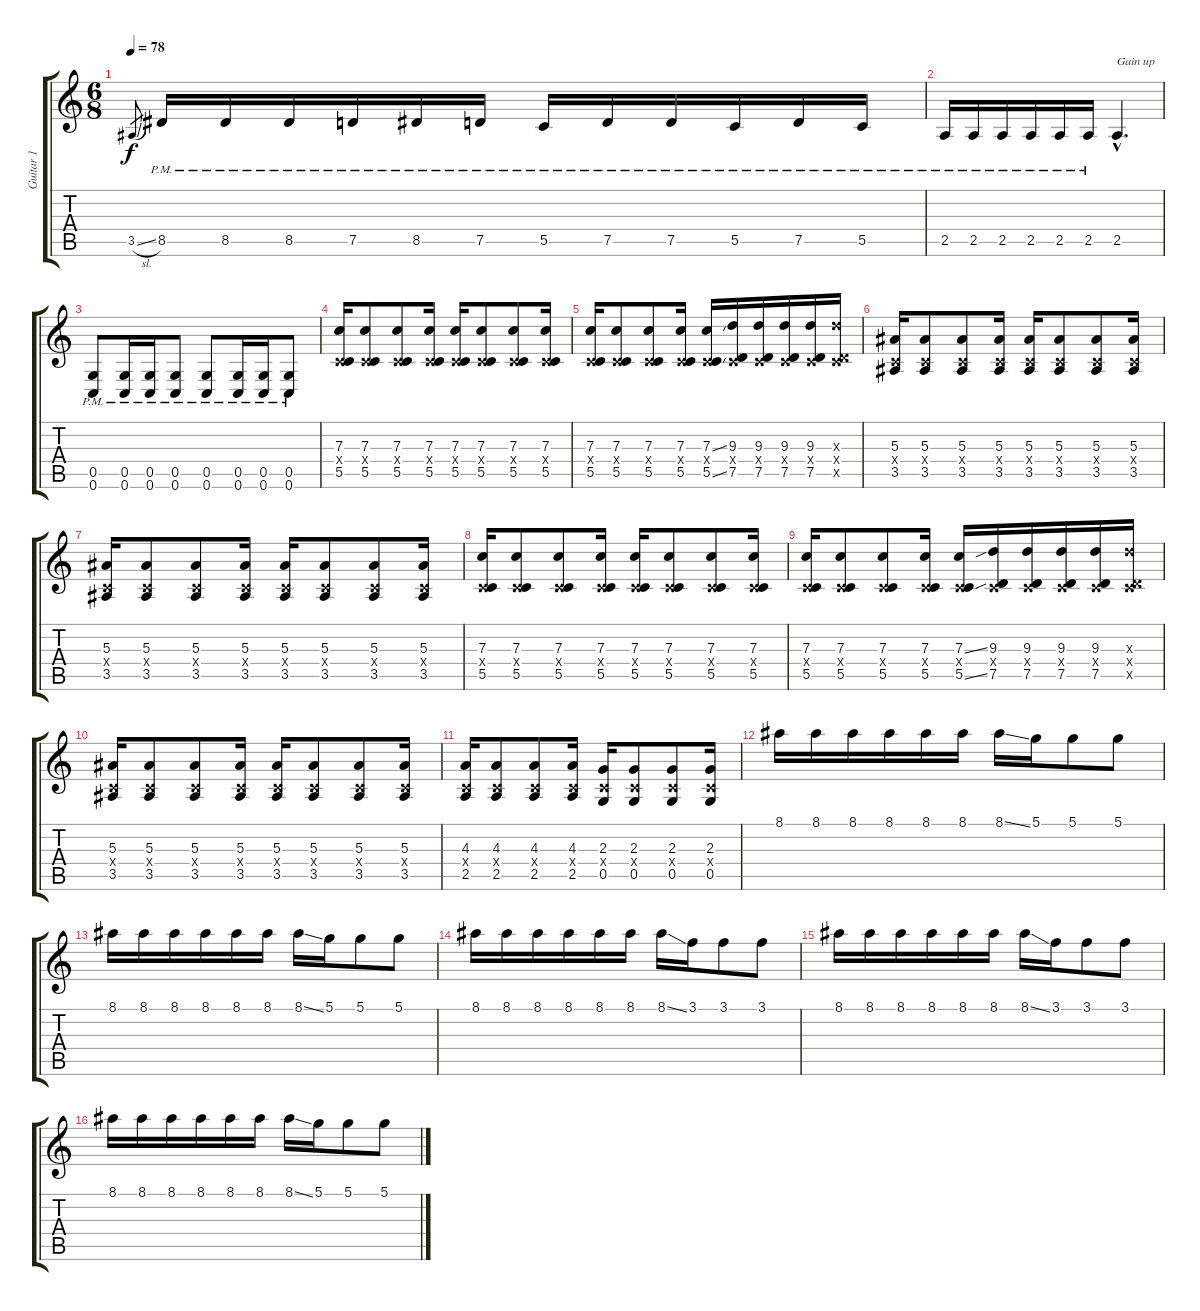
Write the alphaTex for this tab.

\track ("Guitar 1" "Guitar 1") {instrument distortionguitar}
\staff {score tabs}
\tuning (D4 A3 F3 C3 G2 C2) {hide}
\ts (6 8)
\tempo 78
\clef g2
\ks c
3.5{sl}.8{gr dy f} 8.5{pm}.16 8.5{pm}.16 8.5{pm}.16 7.5{pm}.16 8.5{pm}.16 7.5{pm}.16 5.5{pm}.16 7.5{pm}.16 7.5{pm}.16 5.5{pm}.16 7.5{pm}.16 5.5{pm}.16 |
2.5{pm}.16 2.5{pm}.16 2.5{pm}.16 2.5{pm}.16 2.5{pm}.16 2.5{pm}.16 2.5{hac}.4{d txt "Gain up" instrument distortionguitar} |
(0.5{pm} 0.6{pm}).8 (0.5{pm} 0.6{pm}).16 (0.5{pm} 0.6{pm}).16 (0.5{pm} 0.6{pm}).8 (0.5{pm} 0.6{pm}).8 (0.5{pm} 0.6{pm}).16 (0.5{pm} 0.6{pm}).16 (0.5{pm} 0.6{pm}).8 |
(7.3 0.4{x} 5.5).16 (7.3 0.4{x} 5.5).8 (7.3 0.4{x} 5.5).8 (7.3 0.4{x} 5.5).16 (7.3 0.4{x} 5.5).16 (7.3 0.4{x} 5.5).8 (7.3 0.4{x} 5.5).8 (7.3 0.4{x} 5.5).16 |
(7.3 0.4{x} 5.5).16 (7.3 0.4{x} 5.5).8 (7.3 0.4{x} 5.5).8 (7.3 0.4{x} 5.5).16 (7.3{ss} 0.4{x} 5.5{ss}).16 (9.3 0.4{x} 7.5).16 (9.3 0.4{x} 7.5).16 (9.3 0.4{x} 7.5).16 (9.3 0.4{x} 7.5).16 (9.3{x} 0.4{x} 7.5{x}).16 |
(5.3 0.4{x} 3.5).16 (5.3 0.4{x} 3.5).8 (5.3 0.4{x} 3.5).8 (5.3 0.4{x} 3.5).16 (5.3 0.4{x} 3.5).16 (5.3 0.4{x} 3.5).8 (5.3 0.4{x} 3.5).8 (5.3 0.4{x} 3.5).16 |
(5.3 0.4{x} 3.5).16 (5.3 0.4{x} 3.5).8 (5.3 0.4{x} 3.5).8 (5.3 0.4{x} 3.5).16 (5.3 0.4{x} 3.5).16 (5.3 0.4{x} 3.5).8 (5.3 0.4{x} 3.5).8 (5.3 0.4{x} 3.5).16 |
(7.3 0.4{x} 5.5).16 (7.3 0.4{x} 5.5).8 (7.3 0.4{x} 5.5).8 (7.3 0.4{x} 5.5).16 (7.3 0.4{x} 5.5).16 (7.3 0.4{x} 5.5).8 (7.3 0.4{x} 5.5).8 (7.3 0.4{x} 5.5).16 |
(7.3 0.4{x} 5.5).16 (7.3 0.4{x} 5.5).8 (7.3 0.4{x} 5.5).8 (7.3 0.4{x} 5.5).16 (7.3{ss} 0.4{x} 5.5{ss}).16 (9.3 0.4{x} 7.5).16 (9.3 0.4{x} 7.5).16 (9.3 0.4{x} 7.5).16 (9.3 0.4{x} 7.5).16 (9.3{x} 0.4{x} 7.5{x}).16 |
(5.3 0.4{x} 3.5).16 (5.3 0.4{x} 3.5).8 (5.3 0.4{x} 3.5).8 (5.3 0.4{x} 3.5).16 (5.3 0.4{x} 3.5).16 (5.3 0.4{x} 3.5).8 (5.3 0.4{x} 3.5).8 (5.3 0.4{x} 3.5).16 |
(4.3 0.4{x} 2.5).16 (4.3 0.4{x} 2.5).8 (4.3 0.4{x} 2.5).8 (4.3 0.4{x} 2.5).16 (2.3 0.4{x} 0.5).16 (2.3 0.4{x} 0.5).8 (2.3 0.4{x} 0.5).8 (2.3 0.4{x} 0.5).16 |
8.1.16 8.1.16 8.1.16 8.1.16 8.1.16 8.1.16 8.1{ss}.16 5.1.16 5.1.8 5.1.8 |
8.1.16 8.1.16 8.1.16 8.1.16 8.1.16 8.1.16 8.1{ss}.16 5.1.16 5.1.8 5.1.8 |
8.1.16 8.1.16 8.1.16 8.1.16 8.1.16 8.1.16 8.1{ss}.16 3.1.16 3.1.8 3.1.8 |
8.1.16 8.1.16 8.1.16 8.1.16 8.1.16 8.1.16 8.1{ss}.16 3.1.16 3.1.8 3.1.8 |
8.1.16 8.1.16 8.1.16 8.1.16 8.1.16 8.1.16 8.1{ss}.16 5.1.16 5.1.8 5.1.8
